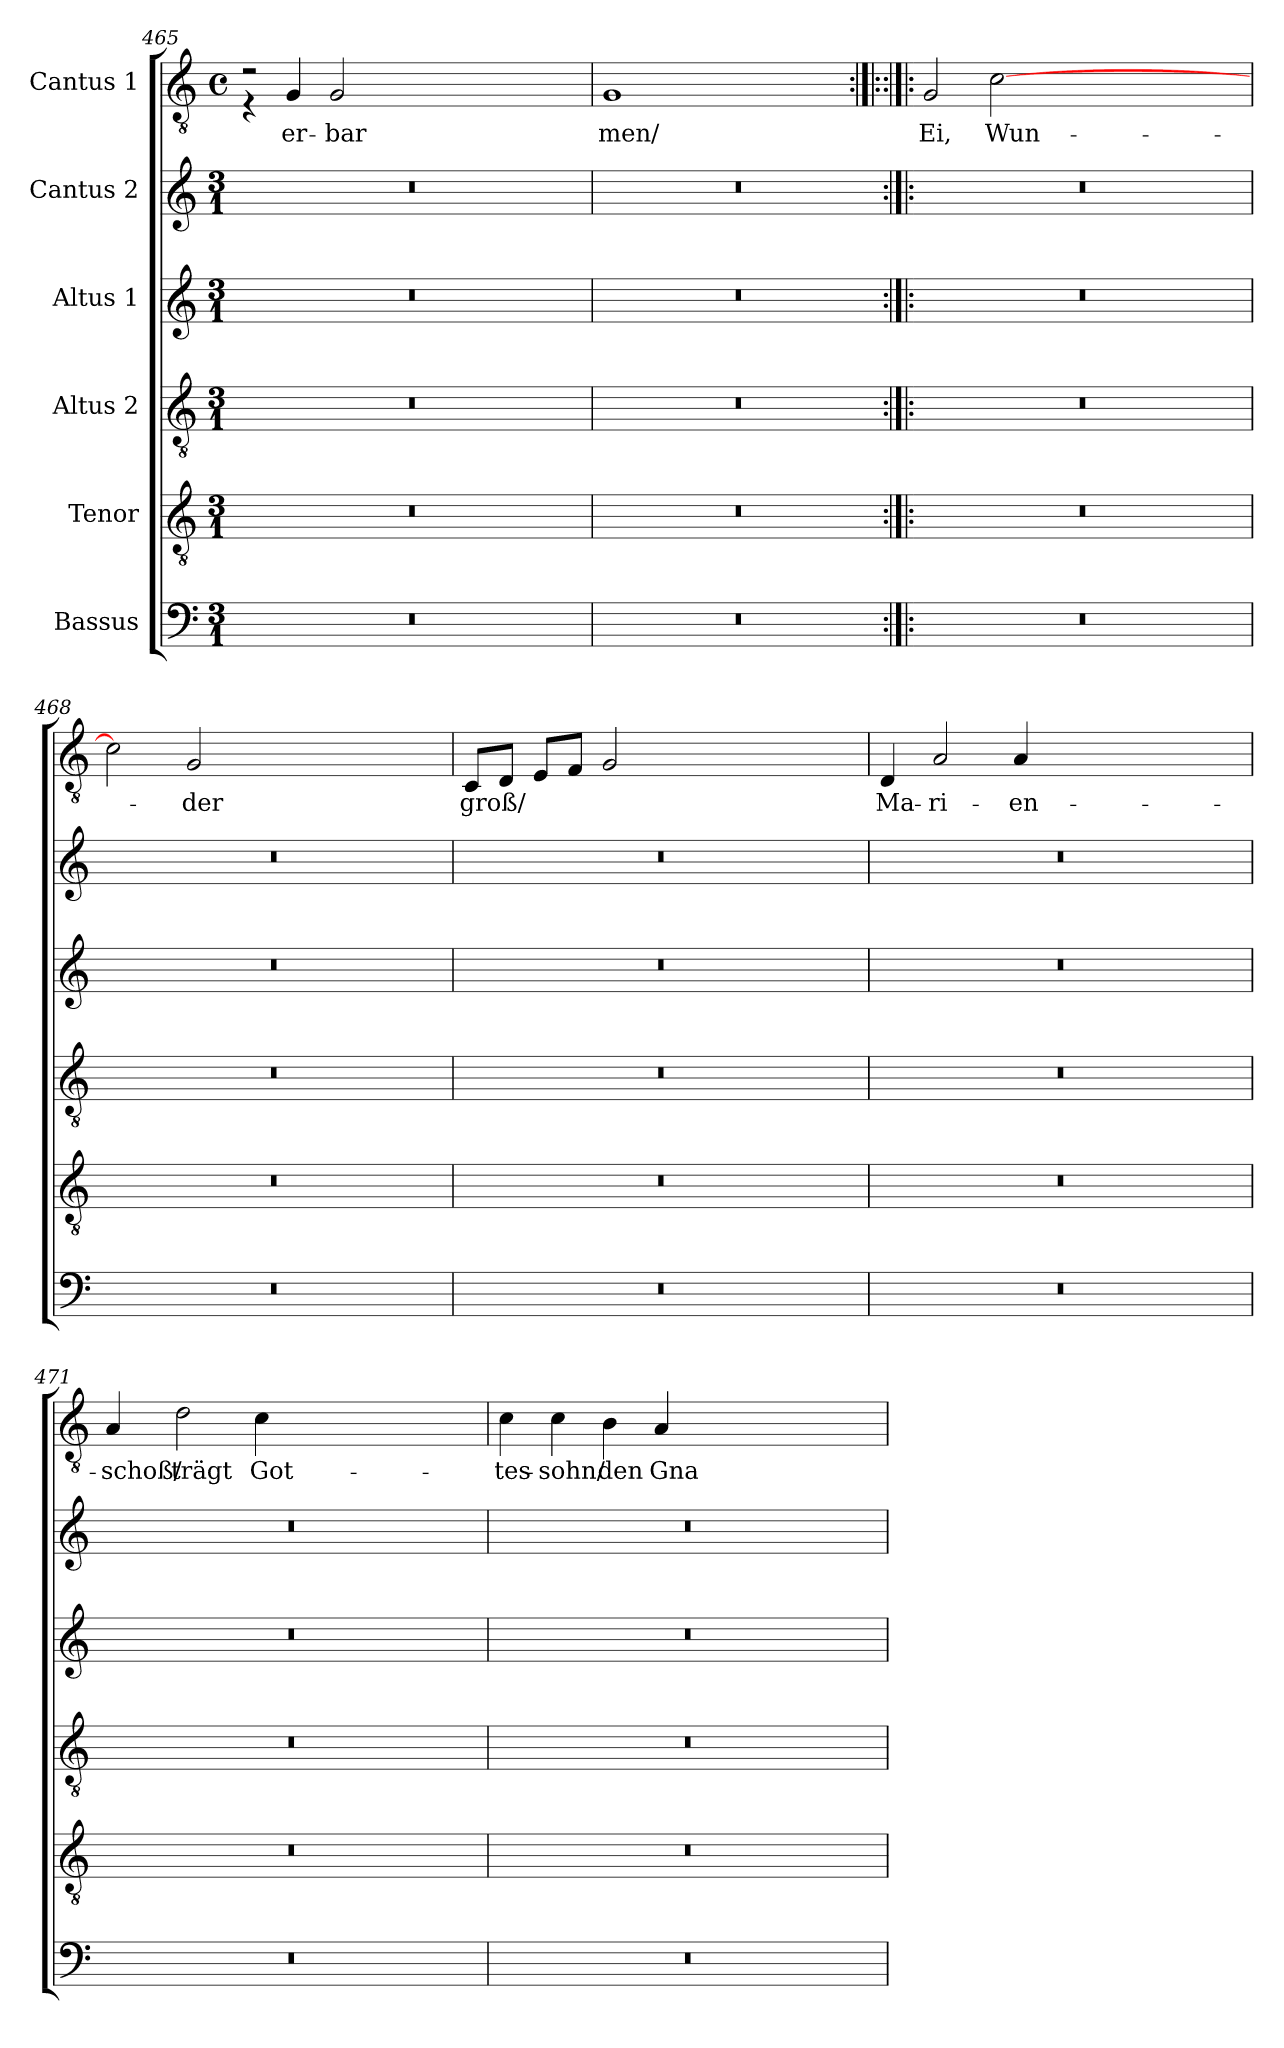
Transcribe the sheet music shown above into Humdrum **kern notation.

**kern	**kern	**kern	**kern	**kern	**kern	**text
*part6	*part5	*part4	*part3	*part2	*part1	*part1
*staff6	*staff5	*staff4	*staff3	*staff2	*staff1	*staff1
*I"Bassus	*I"Tenor	*I"Altus 2	*I"Altus 1	*I"Cantus 2	*I"Cantus 1	*
*clefF4	*clefGv2	*clefGv2	*clefG2	*clefG2	*clefGv2	*
*M3/1	*M3/1	*M3/1	*M3/1	*M3/1	*M4/4	*
*	*	*	*	*	*met(c)	*
=465	=465	=465	=465	=465	=465	=465
*	*	*	*	*	*^	*
0.r	0.r	0.r	0.r	0.r	2r	4r	.
!	!	!	!	!	!	!	!LO:LY:b:cj
.	.	.	.	.	.	4G/	er-
!	!	!	!	!	!	!	!LO:LY:b:cj
.	.	.	.	.	0ryy	2G/	-bar-
.	.	.	.	.	.	0ryy	.
.	.	.	.	.	2ryy	.	.
*	*	*	*	*	*v	*v	*
!!LO:LB:g=z
=466	=466	=466	=466	=466	=466	=466
!	!	!	!	!	!	!LO:LY:b:cj
0.r	0.r	0.r	0.r	0.r	1G	-men/
.	.	.	.	.	0ryy	.
=467	=467	=467	=467	=467	=467:|!|:	=467:|!|:
!	!	!	!	!	!	!LO:LY:b:cj
0.r	0.r	0.r	0.r	0.r	2G/	Ei,
!	!	!	!	!	!	!LO:LY:b:cj
.	.	.	.	.	[>2c\	Wun-
.	.	.	.	.	0ryy	.
=468	=468	=468	=468	=468	=468	=468
0.r	0.r	0.r	0.r	0.r	2c\]	.
!	!	!	!	!	!	!LO:LY:b:cj
.	.	.	.	.	2G/	-der
.	.	.	.	.	0ryy	.
=469	=469	=469	=469	=469	=469	=469
!	!	!	!	!	!	!LO:LY:b:cj
0.r	0.r	0.r	0.r	0.r	8C/L	groß/
.	.	.	.	.	8D/J	.
.	.	.	.	.	8E/L	.
.	.	.	.	.	8F/J	.
.	.	.	.	.	2G/	.
.	.	.	.	.	0ryy	.
=470	=470	=470	=470	=470	=470	=470
!	!	!	!	!	!	!LO:LY:b:cj
0.r	0.r	0.r	0.r	0.r	4D/	Ma-
!	!	!	!	!	!	!LO:LY:b:cj
.	.	.	.	.	2A/	-ri-
!	!	!	!	!	!	!LO:LY:b:cj
.	.	.	.	.	4A/	-en-
.	.	.	.	.	0ryy	.
=471	=471	=471	=471	=471	=471	=471
!	!	!	!	!	!	!LO:LY:b:cj
0.r	0.r	0.r	0.r	0.r	4A/	-schoß/
!	!	!	!	!	!	!LO:LY:b:cj
.	.	.	.	.	2d\	trägt
!	!	!	!	!	!	!LO:LY:b:cj
.	.	.	.	.	4c\	Got-
.	.	.	.	.	0ryy	.
!!LO:LB:g=z
=472	=472	=472	=472	=472	=472	=472
!	!	!	!	!	!	!LO:LY:b:cj
0.r	0.r	0.r	0.r	0.r	4c\	-tes-
!	!	!	!	!	!	!LO:LY:b:cj
.	.	.	.	.	4c\	-sohn/
!	!	!	!	!	!	!LO:LY:b:cj
.	.	.	.	.	4B\	den
!	!	!	!	!	!	!LO:LY:b:cj
.	.	.	.	.	4A/	Gna-
.	.	.	.	.	0ryy	.
=	=	=	=	=	=	=
*-	*-	*-	*-	*-	*-	*-
